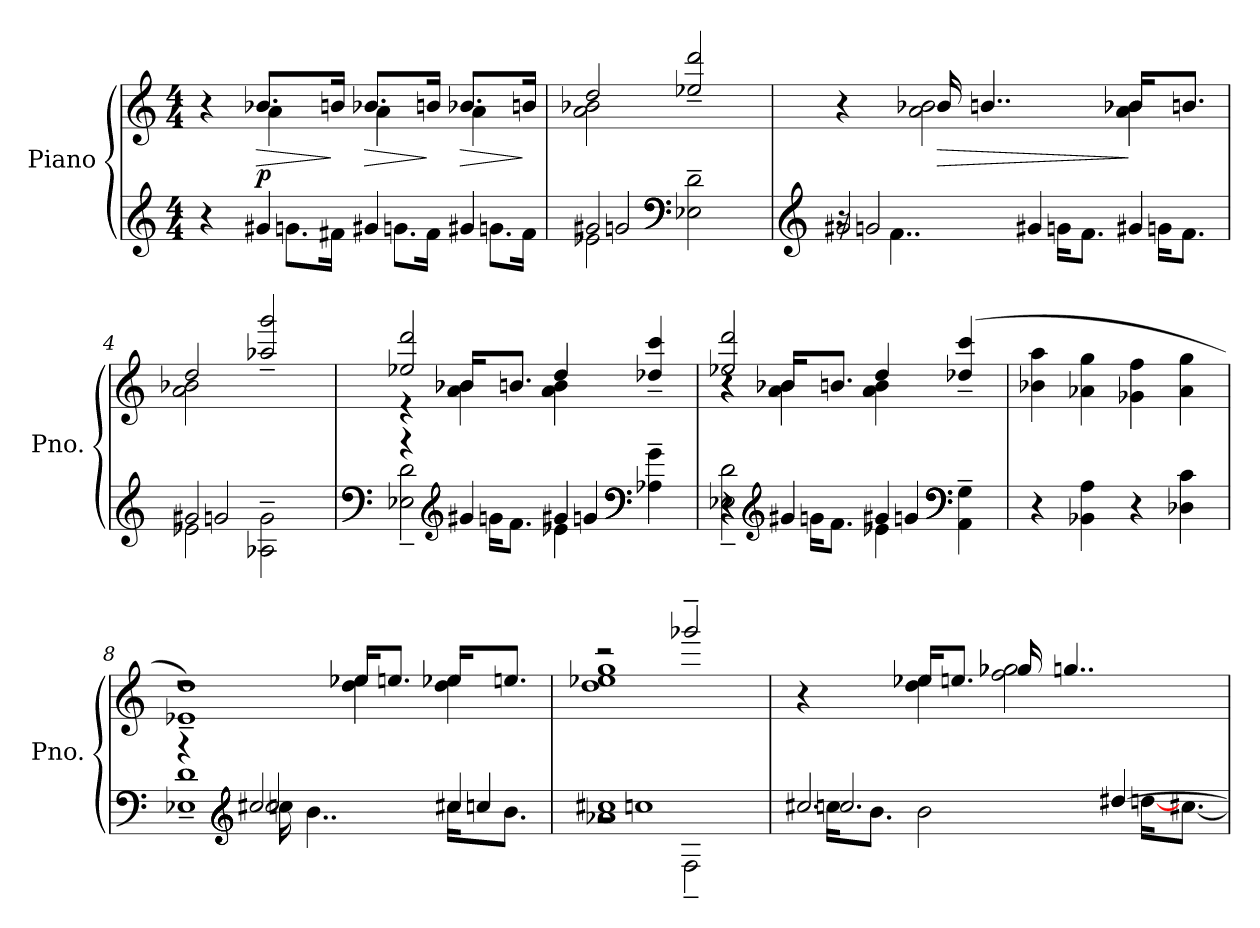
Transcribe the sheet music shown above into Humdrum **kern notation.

**kern	**kern	**dynam
*part1	*part1	*part1
*staff2	*staff1	*staff1/2
*I"Piano	*	*
*I'Pno.	*	*
*clefG2	*clefG2	*
*k[]	*k[]	*
*M4/4	*M4/4	*
*MM56	*MM56	*
=1	=1	=1
*^	*^	*
4r	4ryy	4r	4ryy	.
!	!	!	!	!LO:HP:b
!	!	!	!	!LO:DY:n=1:a=2
4g#X/	8.gn\L	8.b-X/L	4a\	> p
.	16f#X\Jk	16bn/Jk	.	]
!	!	!	!	!LO:HP:b
4g#X/	8.gn\L	8.b-X/L	4a\	>
.	16f#\Jk	16bn/Jk	.	]
!	!	!	!	!LO:HP:b
4g#X/	8.gn\L	8.b-X/L	4a\	>
.	16f#\Jk	16bn/Jk	.	]
=2	=2	=2	=2	=2
*	*^	*	*	*
2g#X/	2e-X\	2gn/	2dd/	2a\ 2b-X\	.
*clefF4	*	*	*	*	*
2E-X\~ 2d\~	2ryy	2ryy	2ee-X/~ 2ddd/~	2ryy	.
!!LO:LB:g=z	!!
=3	=3	=3	=3	=3	=3
*clefG2	*	*	*	*	*
2g#X/	16r	2gn/	4r	4ryy	.
.	4..f\	.	.	.	.
!	!	!	!	!	!LO:HP:b
.	.	.	16b/	2a\ 2b-X\	>
.	.	.	4..bn/	.	.
4g#X/	16gn\KL	2ryy	.	.	.
.	8.f\J	.	.	.	.
4g#X/	16gn\KL	.	16b-X/KL	4a\ 4b-\	]
.	8.f\J	.	8.bn/J	.	.
=4	=4	=4	=4	=4	=4
2g#X/	2e-X\	2gn/	2dd/	2a\ 2b-X\	.
2A-X\~ 2g\~	2ryy	2ryy	2aa-X/~ 2ggg/~	2ryy	.
*	*	*	*v	*v	*
=5	=5	=5	=5	=5
*clefF4	*	*	*	*
*	*	*	*^	*
*	*	*	*	*^	*
4r	2E-X\~ 2d\~	4ryy	2ee-X/ 2ddd/	4r	4ryy	.
*clefG2	*	*	*	*	*	*
4g#X/	.	16gn\KL	.	4a\ 4b-X\	16b-/KL	.
.	.	8.f\J	.	.	8.bn/J	.
4g#X/	4e-X\	4gn/	4dd/	4a\ 4b\	2ryy	.
*clefF4	*	*	*	*	*	*
4A-X\~ 4g\~	4ryy	4ryy	4dd-X/~ 4ccc/~	4ryy	.	.
!!LO:LB:g=z	!!	!!
=6	=6	=6	=6	=6	=6	=6
4r	2E-X\~ 2d\~	4r	2ee-X/ 2ddd/	4r	4r	.
*clefG2	*	*	*	*	*	*
4g#X/	.	16gn\KL	.	4a\ 4b-X\	16b-/KL	.
.	.	8.f\J	.	.	8.bn/J	.
4g#X/	4e-X\	4gn/	4dd/	4a\ 4b\	2ryy	.
*clefF4	*	*	*	*	*	*
4AA\~ 4G\~	4ryy	4ryy	(>4dd-X/~ 4ccc/~	4ryy	.	.
*v	*v	*v	*	*	*	*
*	*v	*v	*v	*
=7	=7	=7
4r	4b-X\ 4aa\	.
4BB-X\ 4A\	4a-X\ 4gg\	.
4r	4g-X\ 4ff\	.
4D-X\ 4c\	4a-\ 4gg\	.
=8	=8	=8
*^	*^	*
*	*^	*	*^	*
*	*	*^	*	*	*	*
4r	1E-X~ 1d~	4ryy	4ryy	2rdd	1e-X~ 1dd~)	2ryy	.
*clefG2	*	*	*	*	*	*	*
2cc#X/	.	16ccn\	2cc/	.	.	.	.
.	.	4..b\	.	.	.	.	.
.	.	.	.	16ee-X/KL	.	4dd\ 4ee-\	.
.	.	.	.	8.een/J	.	.	.
4cc#X/	.	4ccn/	16cc\KL	16ee-X/KL	.	4dd\ 4ee-\	.
.	.	.	8.b\J	8.een/J	.	.	.
*	*	*v	*v	*	*	*	*
*	*	*	*	*v	*v	*
!!LO:LB:g=z
=9	=9	=9	=9	=9	=9
1a-X 1cc#X	2rg	1ccn	2r	1dd 1ee-X 1gg	.
.	2F~\	.	2ggg-X~/	.	.
=10	=10	=10	=10	=10	=10
2.cc#X/	16ccn\KL	2.cc/	4r	4ryy	.
.	8.b\J	.	.	.	.
.	2b\	.	16ee-X/KL	4dd\ 4ee-\	.
.	.	.	8.een/J	.	.
.	.	.	16gg-X/	2ff\ 2gg-\	.
.	.	.	4..ggn/	.	.
[4dd#X/	[16ddn\KL	4dd/	.	.	.
.	[8.cc#X\J	.	.	.	.
*v	*v	*v	*	*	*
*	*v	*v	*
=	=	=
*-	*-	*-
